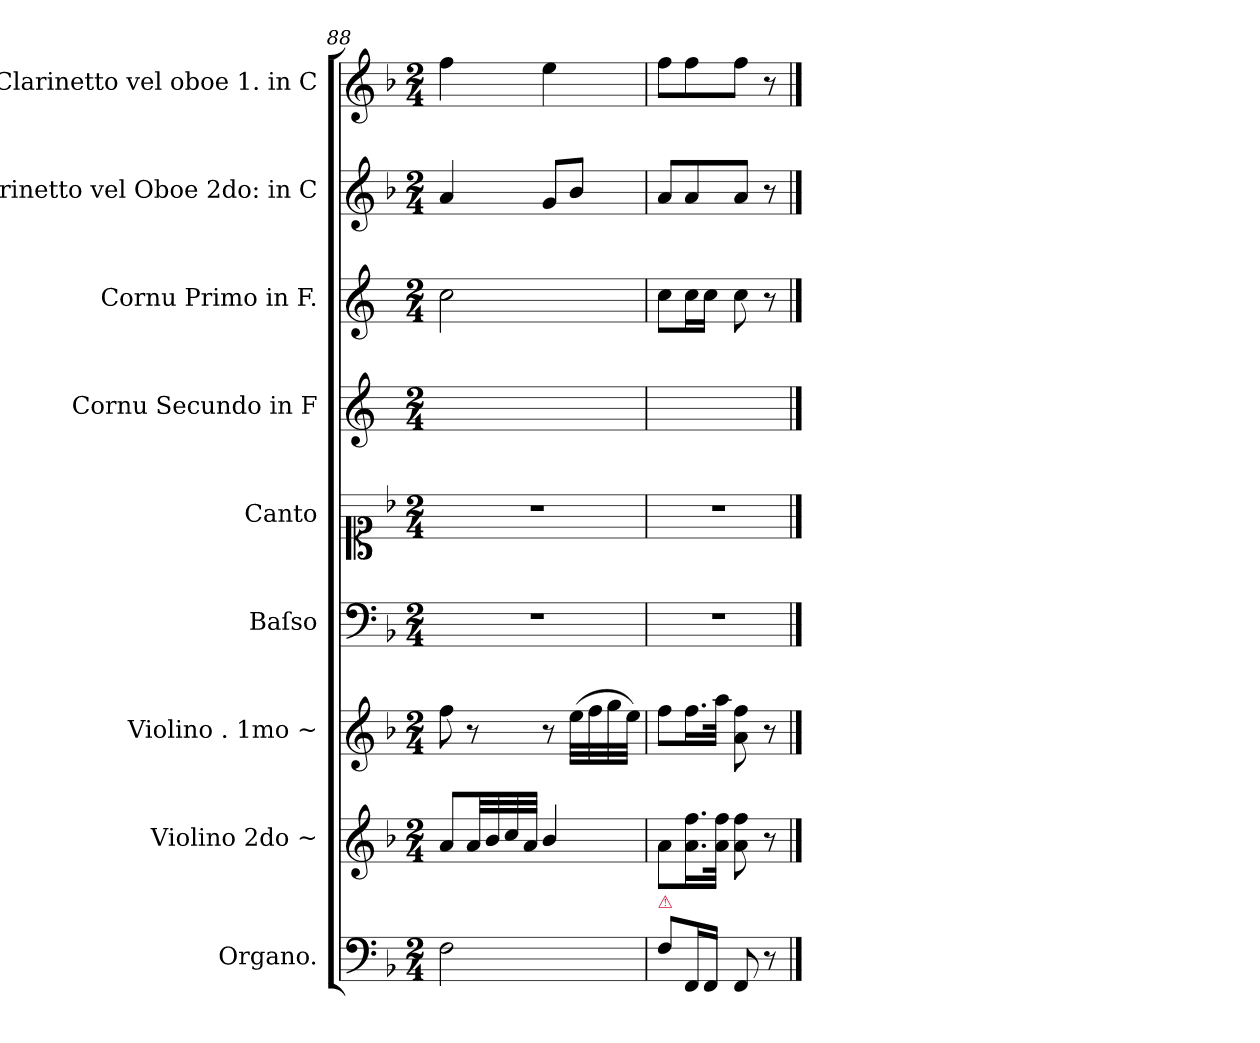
**kern	**kern	**kern	**kern	**kern	**kern	**kern	**kern	**kern
*part9	*part8	*part7	*part6	*part5	*part4	*part3	*part2	*part1
*staff9	*staff8	*staff7	*staff6	*staff5	*staff4	*staff3	*staff2	*staff1
*I"Organo.	*I"Violino 2do ~	*I"Violino . 1mo ~	*I"Baſso	*I"Canto	*I"Cornu Secundo in F	*I"Cornu Primo in F.	*I"Clarinetto vel Oboe 2do: in C	*I"Clarinetto vel oboe 1. in C
*I'org	*I'vl 2	*I'vl 1	*I'B	*	*I'cor 2	*I'cor 1	*I'cl 2 in C	*I'cl 1 in C
*clefF4	*clefG2	*clefG2	*clefF4	*clefC1	*clefG2	*clefG2	*clefG2	*clefG2
*	*	*	*	*	*ITrd4c7	*ITrd4c7	*	*
*k[b-]	*k[b-]	*k[b-]	*k[b-]	*k[b-]	*k[b-]	*k[b-]	*k[b-]	*k[b-]
*M2/4	*M2/4	*M2/4	*M2/4	*M2/4	*M2/4	*M2/4	*M2/4	*M2/4
=88	=88	=88	=88	=88	=88	=88	=88	=88
2F\	8a/L	8ff\	2r	2r	2ryy	2f\	4a/	4ff\
.	32a/LL	8r	.	.	.	.	.	.
.	32b-/	.	.	.	.	.	.	.
.	32cc/	.	.	.	.	.	.	.
.	32a/JJJ	.	.	.	.	.	.	.
.	4b-/	8r	.	.	.	.	8g/L	4ee\
.	.	(32ee\LLL	.	.	.	.	8b-/J	.
.	.	32ff\	.	.	.	.	.	.
.	.	32gg\	.	.	.	.	.	.
.	.	32ee\JJJ)	.	.	.	.	.	.
=89	=89	=89	=89	=89	=89	=89	=89	=89
!LO:TX:a:color=crimson:t=⚠	!	!	!	!	!	!	!	!
8F\L	8a\L	8ff\L	2r	2r	2ryy	8f\L	8a/L	8ff\L
16FF/L	16.a\ 16.ff\L	16.ff\L	.	.	.	16f\L	8a/	8ff\
16FF/JJ	.	.	.	.	.	16f\JJ	.	.
.	32a\ 32ff\JJk	32aa\JJk	.	.	.	.	.	.
8FF/	8a\ 8ff\	8a\ 8ff\	.	.	.	8f\	8a/J	8ff\J
8r	8r	8r	.	.	.	8r	8r	8r
==	==	==	==	==	==	==	==	==
*-	*-	*-	*-	*-	*-	*-	*-	*-
